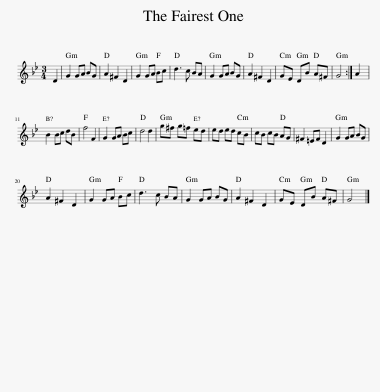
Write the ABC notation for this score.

X:1
L:1/8
M:3/4
I:linebreak $
K:Gmin
V:1 treble
V:1
 D2 | G2 GA BG | A2 ^F2 D2 | G2 GA Bc | d3 c BA | %5
 G2 GA BG | A2 ^F2 D2 | GE DB A^F | G4 :| A2 |$ %10
 B2 Bc dB | f4 F2 | G2 GA Bc | d4 d2 | g^f g=f ed | %15
 ed ed cB | cB cB AG | ^F2 =EF D2 | G2 GA BG |$ A2 ^F2 D2 | %20
 G2 GA Bc | d3 c BA | G2 GA BG | A2 ^F2 D2 | GE DB A^F | %25
 G4 |] %26
